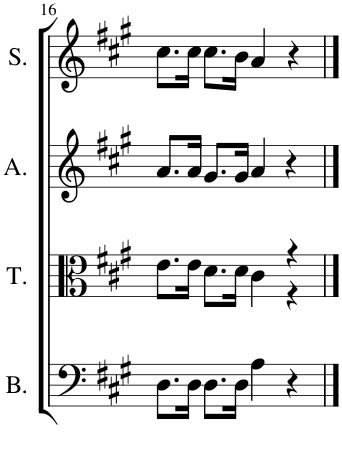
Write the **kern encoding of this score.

**kern	**kern	**kern	**kern
*part4	*part3	*part2	*part1
*staff4	*staff3	*staff2	*staff1
*I"Bass	*I"Tenor	*I"Alto	*I"Soprano
*I'B.	*I'T.	*I'A.	*I'S.
!!LO:PB:g=z
*clefF4	*clefC3	*clefG2	*clefG2
*k[f#c#g#]	*k[f#c#g#]	*k[f#c#g#]	*k[f#c#g#]
*M4/4	*M4/4	*M4/4	*M4/4
*met(c)	*met(c)	*met(c)	*met(c)
=16	=16	=16	=16
*	*^	*	*
8.D\L	8.e\L	2.ryy	8.a/L	8.cc#\L
16D\Jk	16e\Jk	.	16a/Jk	16cc#\Jk
8.D\L	8.d\L	.	8.g#/L	8.cc#\L
16D\Jk	16d\Jk	.	16g#/Jk	16b\Jk
4A\	4c#\	.	4a/	4a/
4r	4r	4r	4r	4r
*	*v	*v	*	*
==	==	==	==
*-	*-	*-	*-
